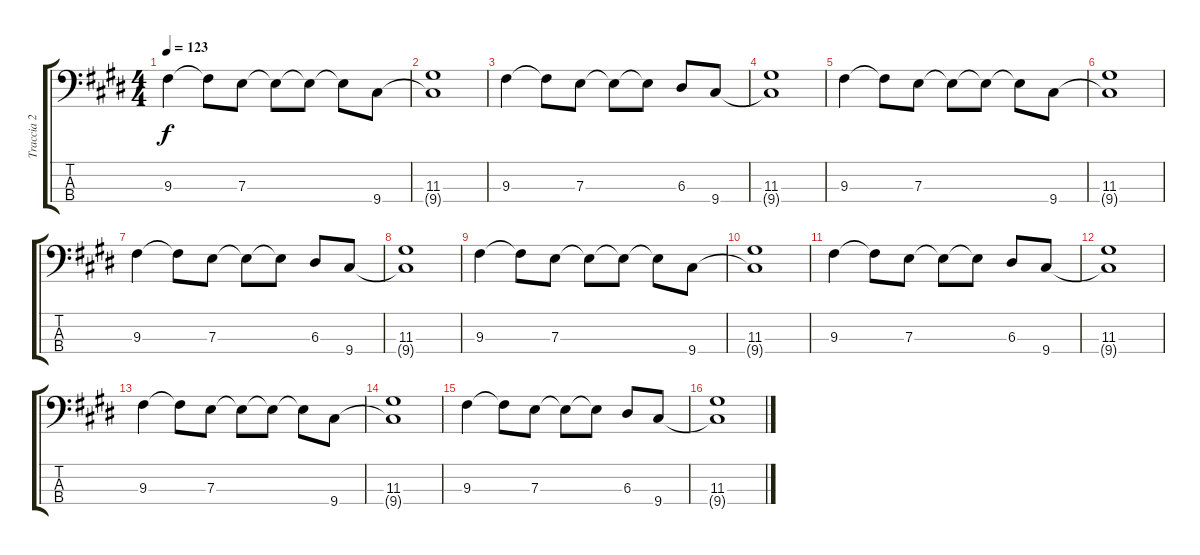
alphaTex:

\track ("Traccia 2" "Traccia 2") {instrument electricbassfinger}
\staff {score tabs}
\tuning (G2 D2 A1 E1) {hide}
\ts (4 4)
\tempo 123
\clef f4
\ks e
9.3.4{dy f} 9.3{t}.8 7.3.8 7.3{t}.8 7.3{t}.8 7.3{t}.8 9.4.8 |
(11.3 9.4{t}).1 |
9.3.4 9.3{t}.8 7.3.8 7.3{t}.8 7.3{t}.8 6.3.8 9.4.8 |
(11.3 9.4{t}).1 |
9.3.4 9.3{t}.8 7.3.8 7.3{t}.8 7.3{t}.8 7.3{t}.8 9.4.8 |
(11.3 9.4{t}).1 |
9.3.4 9.3{t}.8 7.3.8 7.3{t}.8 7.3{t}.8 6.3.8 9.4.8 |
(11.3 9.4{t}).1 |
9.3.4 9.3{t}.8 7.3.8 7.3{t}.8 7.3{t}.8 7.3{t}.8 9.4.8 |
(11.3 9.4{t}).1 |
9.3.4 9.3{t}.8 7.3.8 7.3{t}.8 7.3{t}.8 6.3.8 9.4.8 |
(11.3 9.4{t}).1 |
9.3.4 9.3{t}.8 7.3.8 7.3{t}.8 7.3{t}.8 7.3{t}.8 9.4.8 |
(11.3 9.4{t}).1 |
9.3.4 9.3{t}.8 7.3.8 7.3{t}.8 7.3{t}.8 6.3.8 9.4.8 |
(11.3 9.4{t}).1
